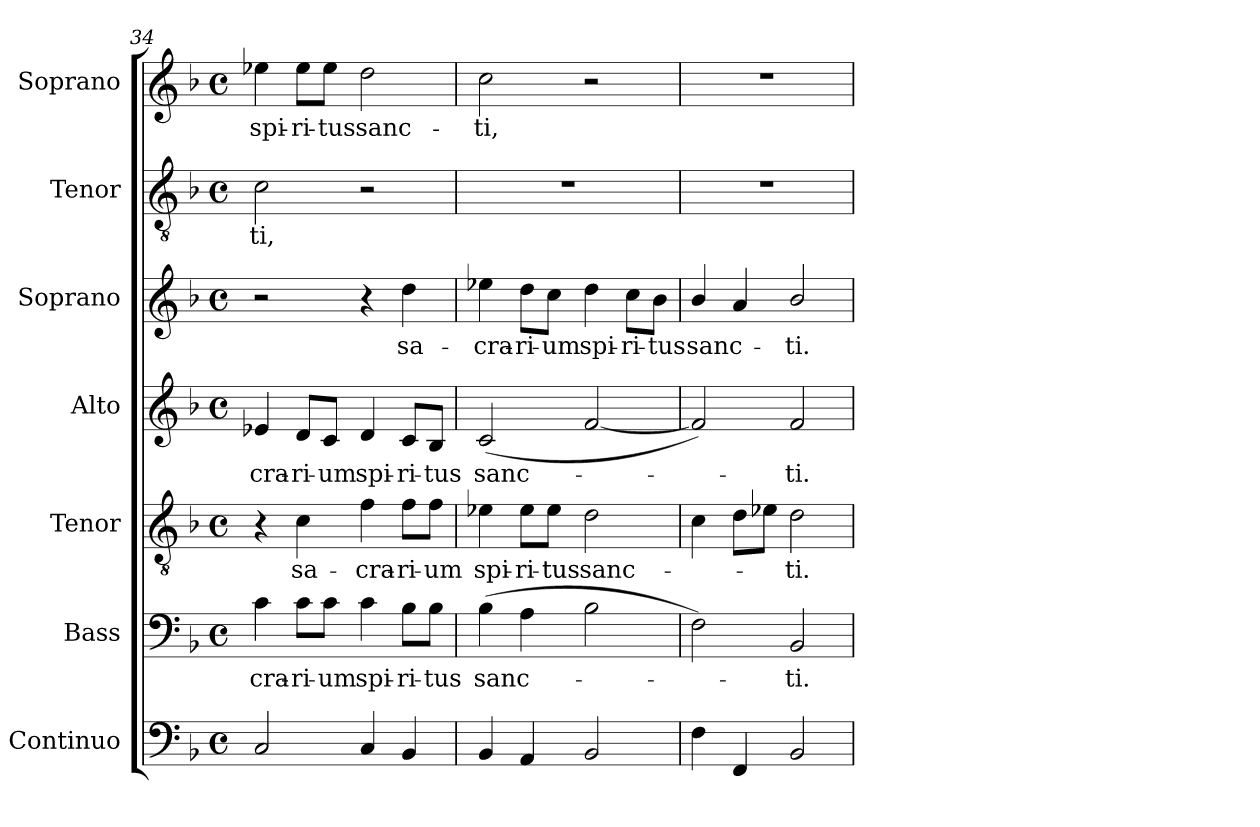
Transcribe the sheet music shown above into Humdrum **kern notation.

**kern	**kern	**text	**kern	**text	**kern	**text	**kern	**text	**kern	**text	**kern	**text
*part7	*part6	*part6	*part5	*part5	*part4	*part4	*part3	*part3	*part2	*part2	*part1	*part1
*staff7	*staff6	*staff6	*staff5	*staff5	*staff4	*staff4	*staff3	*staff3	*staff2	*staff2	*staff1	*staff1
*I"Continuo	*I"Bass	*	*I"Tenor	*	*I"Alto	*	*I"Soprano	*	*I"Tenor	*	*I"Soprano	*
*I'Cont.	*I'B.	*	*I'T.	*	*I'A.	*	*I'S.	*	*I'T.	*	*I'S.	*
*clefF4	*clefF4	*	*clefGv2	*	*clefG2	*	*clefG2	*	*clefGv2	*	*clefG2	*
*	*	*	*ITrd7c12	*	*	*	*	*	*ITrd7c12	*	*	*
*k[b-]	*k[b-]	*	*k[b-]	*	*k[b-]	*	*k[b-]	*	*k[b-]	*	*k[b-]	*
*F:	*F:	*	*F:	*	*F:	*	*F:	*	*F:	*	*F:	*
*M4/4	*M4/4	*	*M4/4	*	*M4/4	*	*M4/4	*	*M4/4	*	*M4/4	*
*met(c)	*met(c)	*	*met(c)	*	*met(c)	*	*met(c)	*	*met(c)	*	*met(c)	*
=34	=34	=34	=34	=34	=34	=34	=34	=34	=34	=34	=34	=34
!	!	!LO:LY:b:color=#000000	!	!	!	!	!	!	!	!	!	!
!	!	!	!	!	!	!LO:LY:b:color=#000000	!	!	!	!	!	!
!	!	!	!	!	!	!	!	!	!	!LO:LY:b:color=#000000	!	!
!	!	!	!	!	!	!	!	!	!	!	!	!LO:LY:b:color=#000000
2Ci/	4ci\	-cra-	4r	.	4e-Xi/	-cra-	2r	.	2Ci\	-ti,	4ee-Xi\	spi-
!	!	!LO:LY:b:color=#000000	!	!	!	!	!	!	!	!	!	!
!	!	!	!	!LO:LY:b:color=#000000	!	!	!	!	!	!	!	!
!	!	!	!	!	!	!LO:LY:b:color=#000000	!	!	!	!	!	!
!	!	!	!	!	!	!	!	!	!	!	!	!LO:LY:b:color=#000000
.	8ci\L	-ri-	4Ci\	sa-	8di/L	-ri-	.	.	.	.	8ee-i\L	-ri-
!	!	!LO:LY:b:color=#000000	!	!	!	!	!	!	!	!	!	!
!	!	!	!	!	!	!LO:LY:b:color=#000000	!	!	!	!	!	!
!	!	!	!	!	!	!	!	!	!	!	!	!LO:LY:b:color=#000000
.	8ci\J	-um	.	.	8ci/J	-um	.	.	.	.	8ee-i\J	-tus
!	!	!LO:LY:b:color=#000000	!	!	!	!	!	!	!	!	!	!
!	!	!	!	!LO:LY:b:color=#000000	!	!	!	!	!	!	!	!
!	!	!	!	!	!	!LO:LY:b:color=#000000	!	!	!	!	!	!
!	!	!	!	!	!	!	!	!	!	!	!	!LO:LY:b:color=#000000
4Ci/	4ci\	spi-	4Fi\	-cra-	4di/	spi-	4r	.	2r	.	2ddi\	sanc-
!	!	!LO:LY:b:color=#000000	!	!	!	!	!	!	!	!	!	!
!	!	!	!	!LO:LY:b:color=#000000	!	!	!	!	!	!	!	!
!	!	!	!	!	!	!LO:LY:b:color=#000000	!	!	!	!	!	!
!	!	!	!	!	!	!	!	!LO:LY:b:color=#000000	!	!	!	!
4BB-i/	8B-i\L	-ri-	8Fi\L	-ri-	8ci/L	-ri-	4ddi\	sa-	.	.	.	.
!	!	!LO:LY:b:color=#000000	!	!	!	!	!	!	!	!	!	!
!	!	!	!	!LO:LY:b:color=#000000	!	!	!	!	!	!	!	!
!	!	!	!	!	!	!LO:LY:b:color=#000000	!	!	!	!	!	!
.	8B-i\J	-tus	8Fi\J	-um	8B-i/J	-tus	.	.	.	.	.	.
=35	=35	=35	=35	=35	=35	=35	=35	=35	=35	=35	=35	=35
!	!	!LO:LY:b:color=#000000	!	!	!	!	!	!	!	!	!	!
!	!	!	!	!LO:LY:b:color=#000000	!	!	!	!	!	!	!	!
!	!	!	!	!	!	!LO:LY:b:color=#000000	!	!	!	!	!	!
!	!	!	!	!	!	!	!	!LO:LY:b:color=#000000	!	!	!	!
!	!	!	!	!	!	!	!	!	!	!	!	!LO:LY:b:color=#000000
4BB-i/	(4B-i\	sanc-	4E-Xi\	spi-	(2ci/	sanc-	4ee-Xi\	-cra-	1r	.	2cci\	-ti,
!	!	!	!	!LO:LY:b:color=#000000	!	!	!	!	!	!	!	!
!	!	!	!	!	!	!	!	!LO:LY:b:color=#000000	!	!	!	!
4AAi/	4Ai\	.	8E-i\L	-ri-	.	.	8ddi\L	-ri-	.	.	.	.
!	!	!	!	!LO:LY:b:color=#000000	!	!	!	!	!	!	!	!
!	!	!	!	!	!	!	!	!LO:LY:b:color=#000000	!	!	!	!
.	.	.	8E-i\J	-tus	.	.	8cci\J	-um	.	.	.	.
!	!	!	!	!LO:LY:b:color=#000000	!	!	!	!	!	!	!	!
!	!	!	!	!	!	!	!	!LO:LY:b:color=#000000	!	!	!	!
2BB-i/	2B-i\	.	2Di\	sanc-	[2fi/	.	4ddi\	spi-	.	.	2r	.
!	!	!	!	!	!	!	!	!LO:LY:b:color=#000000	!	!	!	!
.	.	.	.	.	.	.	8cci\L	-ri-	.	.	.	.
!	!	!	!	!	!	!	!	!LO:LY:b:color=#000000	!	!	!	!
.	.	.	.	.	.	.	8b-i\J	-tus	.	.	.	.
=36	=36	=36	=36	=36	=36	=36	=36	=36	=36	=36	=36	=36
!	!	!	!	!	!	!	!	!LO:LY:b:color=#000000	!	!	!	!
4Fi\	2Fi\)	.	4Ci\	.	2fi/])	.	4b-i/	sanc-	1r	.	1r	.
4FFi/	.	.	8Di\L	.	.	.	4ai/	.	.	.	.	.
.	.	.	8E-i\J	.	.	.	.	.	.	.	.	.
!	!	!LO:LY:b:color=#000000	!	!	!	!	!	!	!	!	!	!
!	!	!	!	!LO:LY:b:color=#000000	!	!	!	!	!	!	!	!
!	!	!	!	!	!	!LO:LY:b:color=#000000	!	!	!	!	!	!
!	!	!	!	!	!	!	!	!LO:LY:b:color=#000000	!	!	!	!
2BB-i/	2BB-i/	-ti.	2Di\	-ti.	2fi/	-ti.	2b-i/	-ti.	.	.	.	.
=	=	=	=	=	=	=	=	=	=	=	=	=
*-	*-	*-	*-	*-	*-	*-	*-	*-	*-	*-	*-	*-
